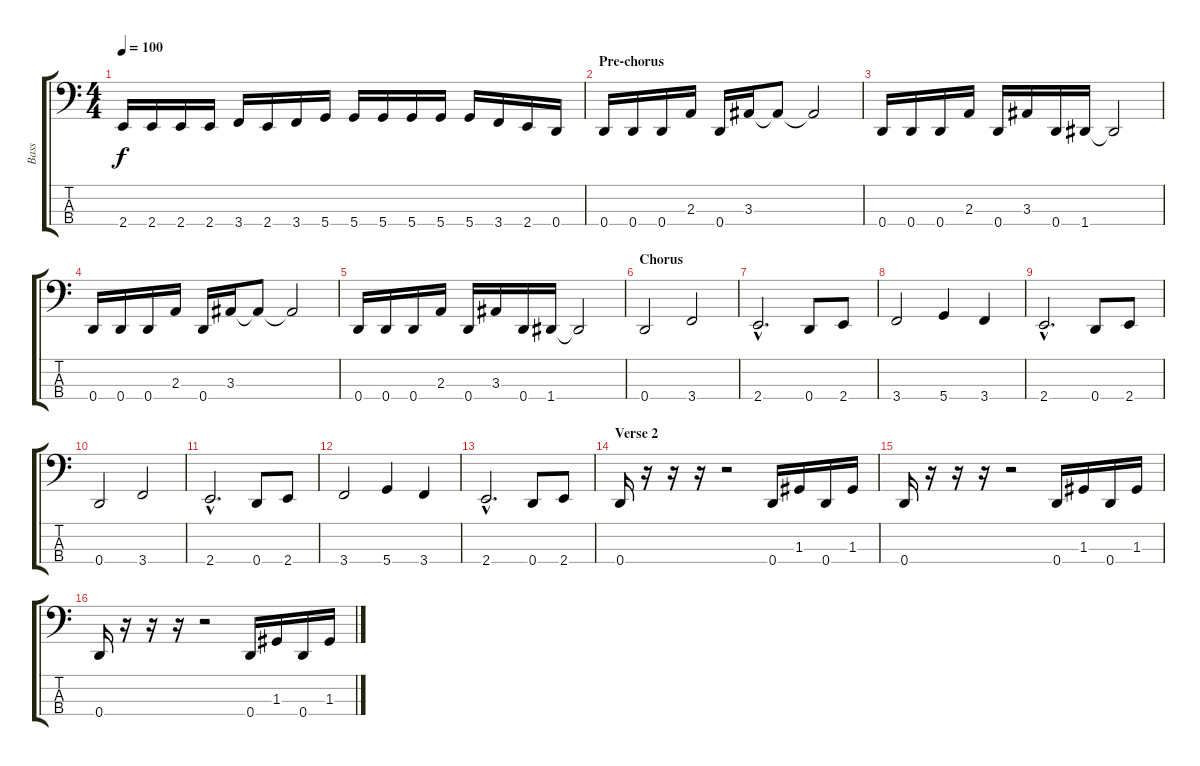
\track ("Bass" "Bass") {instrument electricbassfinger}
\staff {score tabs}
\tuning (F2 C2 G1 D1) {hide}
\ts (4 4)
\tempo 100
\clef f4
\ks c
2.4.16{dy f} 2.4.16 2.4.16 2.4.16 3.4.16 2.4.16 3.4.16 5.4.16 5.4.16 5.4.16 5.4.16 5.4.16 5.4.16 3.4.16 2.4.16 0.4.16 |
\section ("" "Pre-chorus")
0.4.16 0.4.16 0.4.16 2.3.16 0.4.16 3.3.16 3.3{t}.8 3.3{t}.2 |
0.4.16 0.4.16 0.4.16 2.3.16 0.4.16 3.3.16 0.4.16 1.4.16 1.4{t}.2 |
0.4.16 0.4.16 0.4.16 2.3.16 0.4.16 3.3.16 3.3{t}.8 3.3{t}.2 |
0.4.16 0.4.16 0.4.16 2.3.16 0.4.16 3.3.16 0.4.16 1.4.16 1.4{t}.2 |
\section ("" "Chorus")
0.4.2 3.4.2 |
2.4{hac}.2{d} 0.4.8 2.4.8 |
3.4.2 5.4.4 3.4.4 |
2.4{hac}.2{d} 0.4.8 2.4.8 |
0.4.2 3.4.2 |
2.4{hac}.2{d} 0.4.8 2.4.8 |
3.4.2 5.4.4 3.4.4 |
2.4{hac}.2{d} 0.4.8 2.4.8 |
\section ("" "Verse 2")
0.4.16 r.16 r.16 r.16 r.2 0.4.16 1.3.16 0.4.16 1.3.16 |
0.4.16 r.16 r.16 r.16 r.2 0.4.16 1.3.16 0.4.16 1.3.16 |
0.4.16 r.16 r.16 r.16 r.2 0.4.16 1.3.16 0.4.16 1.3.16
